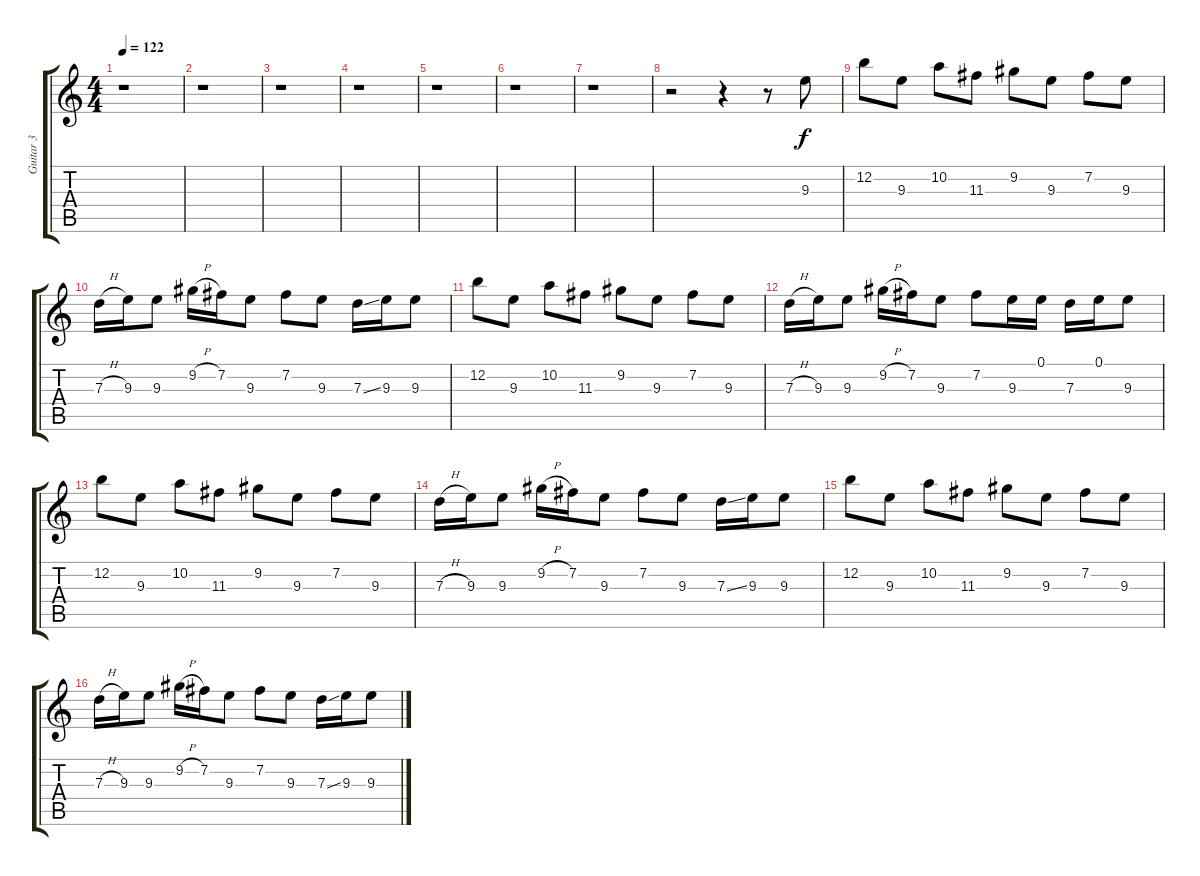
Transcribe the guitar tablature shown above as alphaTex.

\track ("Guitar 3" "Guitar 3") {instrument distortionguitar}
\staff {score tabs}
\tuning (E4 B3 G3 D3 A2 E2) {hide}
\ts (4 4)
\tempo 122
\clef g2
\ks c
r.1{dy f} |
r.1 |
r.1 |
r.1 |
r.1 |
r.1 |
r.1 |
r.2 r.4 r.8 9.3.8 |
12.2.8 9.3.8 10.2.8 11.3.8 9.2.8 9.3.8 7.2.8 9.3.8 |
7.3{h}.16 9.3.16 9.3.8 9.2{h}.16 7.2.16 9.3.8 7.2.8 9.3.8 7.3{ss}.16 9.3.16 9.3.8 |
12.2.8 9.3.8 10.2.8 11.3.8 9.2.8 9.3.8 7.2.8 9.3.8 |
7.3{h}.16 9.3.16 9.3.8 9.2{h}.16 7.2.16 9.3.8 7.2.8 9.3.16 0.1.16 7.3.16 0.1.16 9.3.8 |
12.2.8 9.3.8 10.2.8 11.3.8 9.2.8 9.3.8 7.2.8 9.3.8 |
7.3{h}.16 9.3.16 9.3.8 9.2{h}.16 7.2.16 9.3.8 7.2.8 9.3.8 7.3{ss}.16 9.3.16 9.3.8 |
12.2.8 9.3.8 10.2.8 11.3.8 9.2.8 9.3.8 7.2.8 9.3.8 |
7.3{h}.16 9.3.16 9.3.8 9.2{h}.16 7.2.16 9.3.8 7.2.8 9.3.8 7.3{ss}.16 9.3.16 9.3.8
